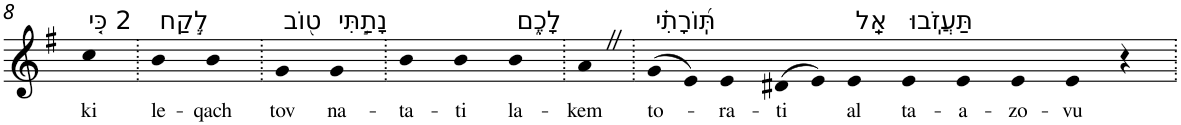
**kern	**text
*part1	*part1
*staff1	*staff1
*I"Piano	*
*I'Pno	*
!!LO:PB:g=z
*clefG2	*
*k[f#]	*
*G:	*
=8	=8
!LO:TX:a:t=2 כִּ֤י	!
!	!LO:LY:b
4cc	ki
=9.	=9.
!LO:TX:a:t=לֶ֣קַח	!
!	!LO:LY:b
4b	le-
!	!LO:LY:b
4b	-qach
=10.	=10.
!LO:TX:a:t=ט֭וֹב	!
!	!LO:LY:b
4g	tov
!LO:TX:a:t=נָתַ֣תִּי	!
!	!LO:LY:b
4g	na-
=11.	=11.
!	!LO:LY:b
4b	-ta-
!	!LO:LY:b
4b	-ti
!LO:TX:a:t=לָכֶ֑ם	!
!	!LO:LY:b
4b	la-
=12.	=12.
!	!LO:LY:b
4aZ	-kem
=13.	=13.
!LO:TX:a:t=תּֽ֝וֹרָתִ֗י	!
!	!LO:LY:b
(>8g	to-
8e)	.
!	!LO:LY:b
4e	-ra-
!	!LO:LY:b
(>8d#X	-ti
8e)	.
!LO:TX:a:t=אַֽל	!
!	!LO:LY:b
4e	al
!LO:TX:a:t=תַּעֲזֹֽבוּ	!
!	!LO:LY:b
4e	ta-
!	!LO:LY:b
4e	-a-
!	!LO:LY:b
4e	-zo-
!	!LO:LY:b
4e	-vu
4r	.
=.	=.
*-	*-
